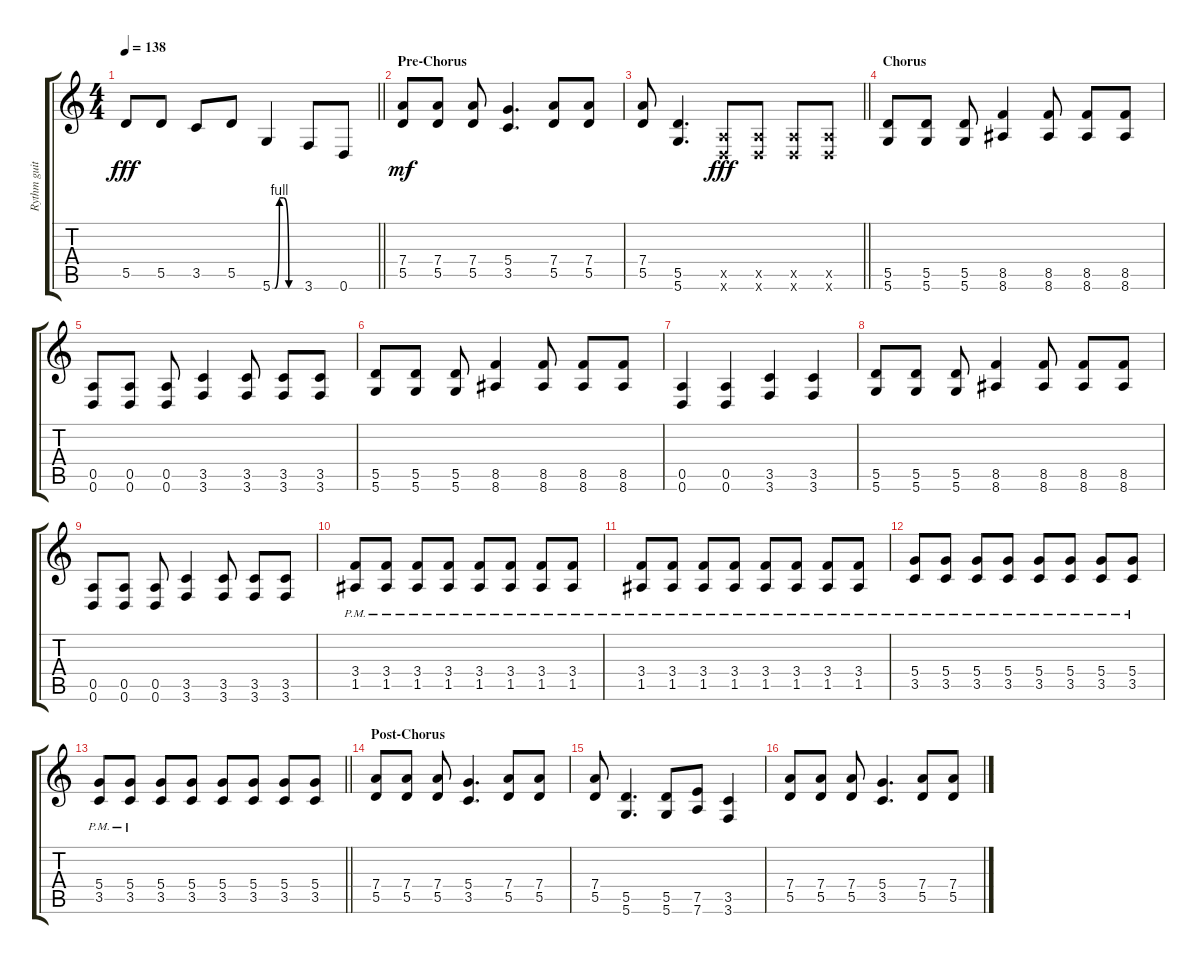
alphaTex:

\track ("Rythm guitar" "Rythm guit") {instrument distortionguitar}
\staff {score tabs}
\tuning (D4 B3 G3 D3 A2 D2) {hide}
\ts (4 4)
\tempo 138
\clef g2
\barLineRight lightlight
\ks c
5.5.8{dy fff} 5.5.8 3.5.8 5.5.8 5.6{be (custom 0 0 5 0 15 4 24 4 35 0 60 0)}.4 3.6.8 0.6.8 |
\section ("" "Pre-Chorus")
(7.4 5.5).8{dy mf} (7.4 5.5).8 (7.4 5.5).8 (5.4 3.5).4{d} (7.4 5.5).8 (7.4 5.5).8 |
\barLineRight lightlight
(7.4 5.5).8 (5.5 5.6).4{d} (0.5{x} 0.6{x}).8{dy fff} (0.5{x} 0.6{x}).8 (0.5{x} 0.6{x}).8 (0.5{x} 0.6{x}).8 |
\section ("" "Chorus ")
(5.5 5.6).8 (5.5 5.6).8 (5.5 5.6).8 (8.5 8.6).4 (8.5 8.6).8 (8.5 8.6).8 (8.5 8.6).8 |
(0.5 0.6).8 (0.5 0.6).8 (0.5 0.6).8 (3.5 3.6).4 (3.5 3.6).8 (3.5 3.6).8 (3.5 3.6).8 |
(5.5 5.6).8 (5.5 5.6).8 (5.5 5.6).8 (8.5 8.6).4 (8.5 8.6).8 (8.5 8.6).8 (8.5 8.6).8 |
(0.5 0.6).4 (0.5 0.6).4 (3.5 3.6).4 (3.5 3.6).4 |
(5.5 5.6).8 (5.5 5.6).8 (5.5 5.6).8 (8.5 8.6).4 (8.5 8.6).8 (8.5 8.6).8 (8.5 8.6).8 |
(0.5 0.6).8 (0.5 0.6).8 (0.5 0.6).8 (3.5 3.6).4 (3.5 3.6).8 (3.5 3.6).8 (3.5 3.6).8 |
(3.4{pm} 1.5{pm}).8 (3.4{pm} 1.5{pm}).8 (3.4{pm} 1.5{pm}).8 (3.4{pm} 1.5{pm}).8 (3.4{pm} 1.5{pm}).8 (3.4{pm} 1.5{pm}).8 (3.4{pm} 1.5{pm}).8 (3.4{pm} 1.5{pm}).8 |
(3.4{pm} 1.5{pm}).8 (3.4{pm} 1.5{pm}).8 (3.4{pm} 1.5{pm}).8 (3.4{pm} 1.5{pm}).8 (3.4{pm} 1.5{pm}).8 (3.4{pm} 1.5{pm}).8 (3.4{pm} 1.5{pm}).8 (3.4{pm} 1.5{pm}).8 |
(5.4{pm} 3.5{pm}).8 (5.4{pm} 3.5{pm}).8 (5.4{pm} 3.5{pm}).8 (5.4{pm} 3.5{pm}).8 (5.4{pm} 3.5{pm}).8 (5.4{pm} 3.5{pm}).8 (5.4{pm} 3.5{pm}).8 (5.4{pm} 3.5{pm}).8 |
\barLineRight lightlight
(5.4 3.5{pm}).8 (5.4 3.5{pm}).8 (5.4 3.5).8 (5.4 3.5).8 (5.4 3.5).8 (5.4 3.5).8 (5.4 3.5).8 (5.4 3.5).8 |
\section ("" "Post-Chorus")
(7.4 5.5).8 (7.4 5.5).8 (7.4 5.5).8 (5.4 3.5).4{d} (7.4 5.5).8 (7.4 5.5).8 |
(7.4 5.5).8 (5.5 5.6).4{d} (5.5 5.6).8 (7.5 7.6).8 (3.5 3.6).4 |
(7.4 5.5).8 (7.4 5.5).8 (7.4 5.5).8 (5.4 3.5).4{d} (7.4 5.5).8 (7.4 5.5).8
